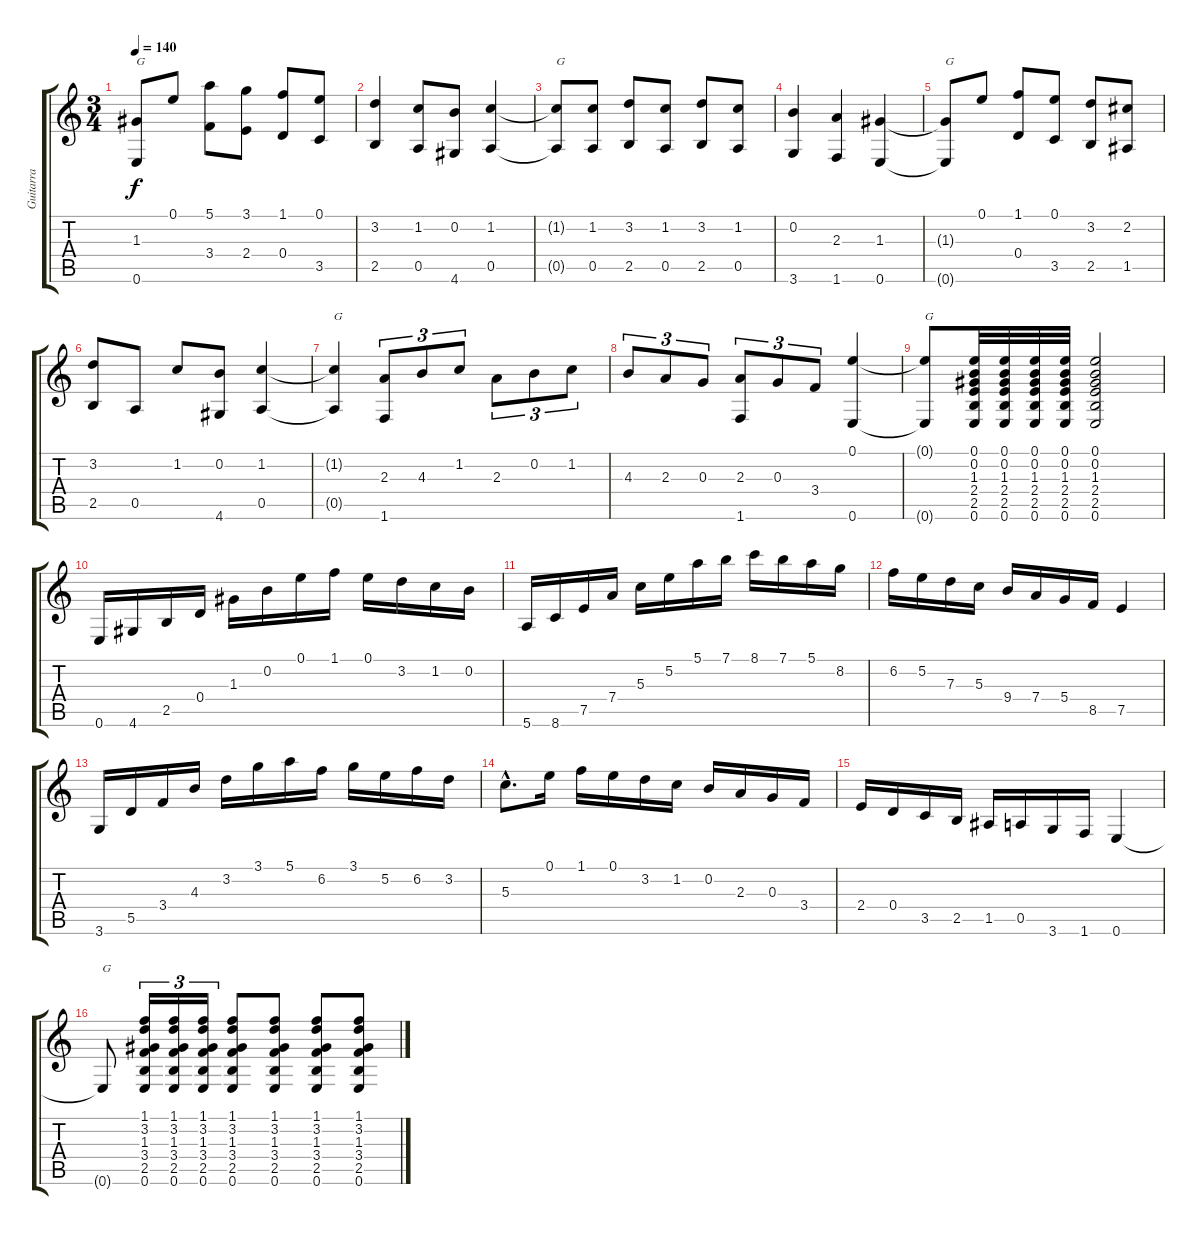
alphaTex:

\track ("Guitarra" "Guitarra") {instrument acousticguitarnylon}
\staff {score tabs}
\tuning (E4 B3 G3 D3 A2 E2) {hide}
\ts (3 4)
\tempo 140
\clef g2
\ks c
(1.3{t} 0.6{t}).8{txt "G" dy f} 0.1.8 (5.1 3.4).8 (3.1 2.4).8 (1.1 0.4).8 (0.1 3.5).8 |
(3.2 2.5).4 (1.2 0.5).8 (0.2 4.6).8 (1.2 0.5).4 |
(1.2{t} 0.5{t}).8{txt "G"} (1.2 0.5).8 (3.2 2.5).8 (1.2 0.5).8 (3.2 2.5).8 (1.2 0.5).8 |
(0.2 3.6).4 (2.3 1.6).4 (1.3 0.6).4 |
(1.3{t} 0.6{t}).8{txt "G"} 0.1.8 (1.1 0.4).8 (0.1 3.5).8 (3.2 2.5).8 (2.2 1.5).8 |
(3.2 2.5).8 0.5.8 1.2.8 (0.2 4.6).8 (1.2 0.5).4 |
(1.2{t} 0.5{t}).4{txt "G"} (2.3 1.6).8{tu (3 2)} 4.3.8{tu (3 2)} 1.2.8{tu (3 2)} 2.3.8{tu (3 2)} 0.2.8{tu (3 2)} 1.2.8{tu (3 2)} |
4.3.8{tu (3 2)} 2.3.8{tu (3 2)} 0.3.8{tu (3 2)} (2.3 1.6).8{tu (3 2)} 0.3.8{tu (3 2)} 3.4.8{tu (3 2)} (0.1 0.6).4 |
(0.1{t} 0.6{t}).8{txt "G"} (0.1 0.2 1.3 2.4 2.5 0.6).32 (0.1 0.2 1.3 2.4 2.5 0.6).32 (0.1 0.2 1.3 2.4 2.5 0.6).32 (0.1 0.2 1.3 2.4 2.5 0.6).32 (0.1 0.2 1.3 2.4 2.5 0.6).2 |
0.6.16 4.6.16 2.5.16 0.4.16 1.3.16 0.2.16 0.1.16 1.1.16 0.1.16 3.2.16 1.2.16 0.2.16 |
5.6.16 8.6.16 7.5.16 7.4.16 5.3.16 5.2.16 5.1.16 7.1.16 8.1.16 7.1.16 5.1.16 8.2.16 |
6.2.16 5.2.16 7.3.16 5.3.16 9.4.16 7.4.16 5.4.16 8.5.16 7.5.4 |
3.6.16 5.5.16 3.4.16 4.3.16 3.2.16 3.1.16 5.1.16 6.2.16 3.1.16 5.2.16 6.2.16 3.2.16 |
5.3{hac}.8{d} 0.1.16 1.1.16 0.1.16 3.2.16 1.2.16 0.2.16 2.3.16 0.3.16 3.4.16 |
2.4.16 0.4.16 3.5.16 2.5.16 1.5.16 0.5.16 3.6.16 1.6.16 0.6.4 |
0.6{t}.8{txt "G"} (1.1 3.2 1.3 3.4 2.5 0.6).16{tu (3 2)} (1.1 3.2 1.3 3.4 2.5 0.6).16{tu (3 2)} (1.1 3.2 1.3 3.4 2.5 0.6).16{tu (3 2)} (1.1 3.2 1.3 3.4 2.5 0.6).8 (1.1 3.2 1.3 3.4 2.5 0.6).8 (1.1 3.2 1.3 3.4 2.5 0.6).8 (1.1 3.2 1.3 3.4 2.5 0.6).8
